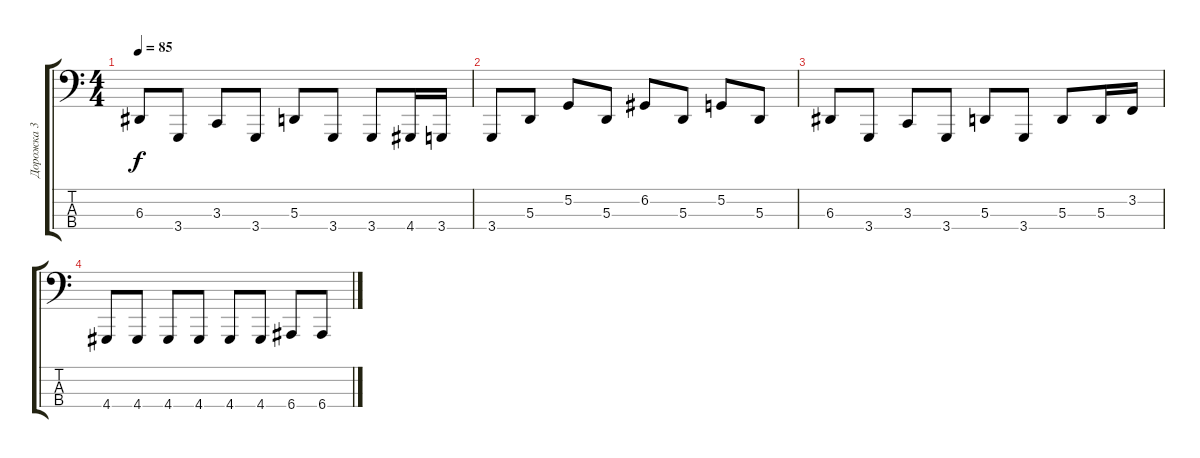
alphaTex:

\track ("Дорожка 3" "Дорожка 3") {instrument electricbassfinger}
\staff {score tabs}
\tuning (G1 D1 A0 E0) {hide}
\ts (4 4)
\tempo 85
\clef f4
\ks c
6.3.8{dy f} 3.4.8 3.3.8 3.4.8 5.3.8 3.4.8 3.4.8 4.4.16 3.4.16 |
3.4.8 5.3.8 5.2.8 5.3.8 6.2.8 5.3.8 5.2.8 5.3.8 |
6.3.8 3.4.8 3.3.8 3.4.8 5.3.8 3.4.8 5.3.8 5.3.16 3.2.16 |
4.4.8 4.4.8 4.4.8 4.4.8 4.4.8 4.4.8 6.4.8 6.4.8
